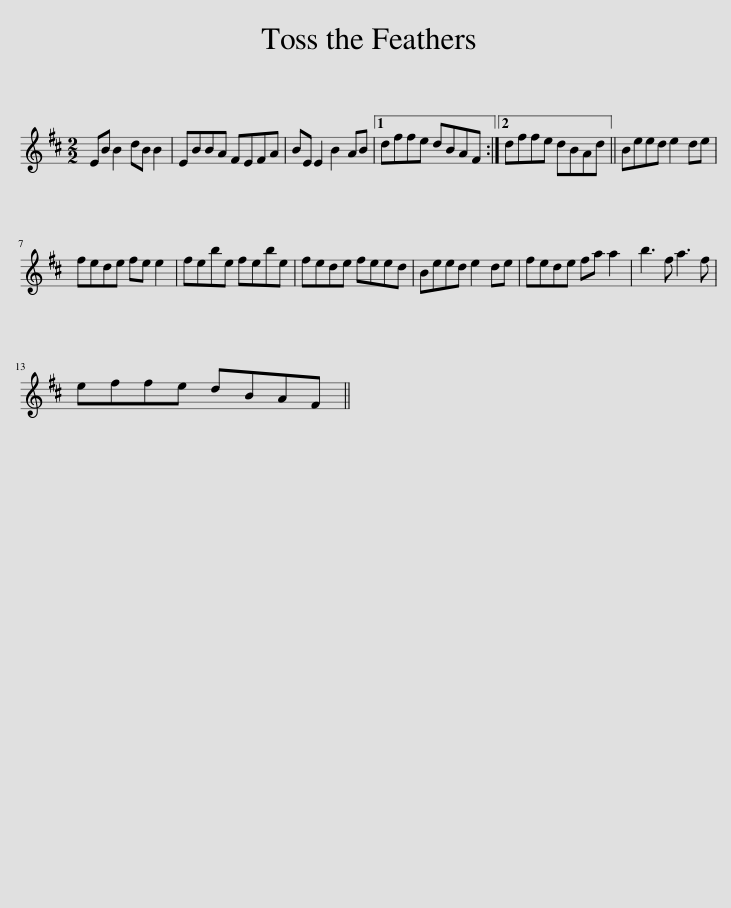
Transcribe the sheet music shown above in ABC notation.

X:1
L:1/8
M:2/2
I:linebreak $
K:D
V:1 treble
V:1
 EB B2 dB B2 | EBBA FEFA | BE E2 B2 AB |1 dffe dBAF :|2 dffe dBAd || %5
 Beed e2 de |$ fede fe e2 | febe febe | fede feed | Beed e2 de | %10
 fede fa a2 | b3 f a3 f |$ effe dBAF || %13
